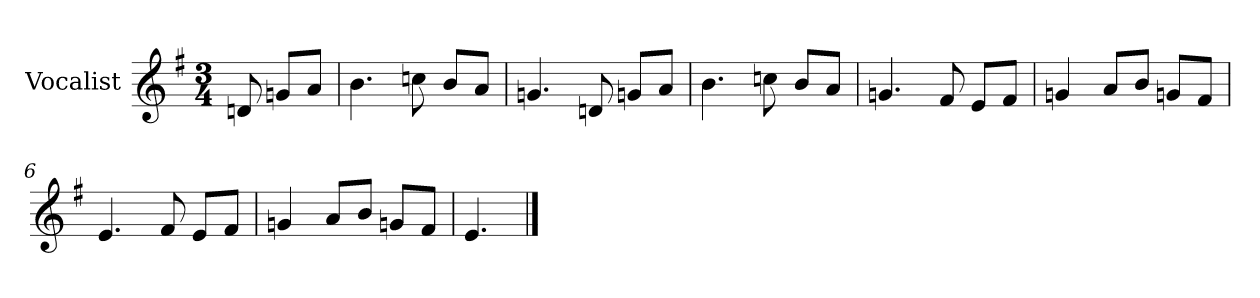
**kern
*part1
*staff1
*I"Vocalist
*k[f#]
*e:
*M3/4
=
8dn
8gnL
8aJ
=1
4.b
8ccn
8bL
8aJ
=2
4.gn
8dn
8gnL
8aJ
=3
4.b
8ccn
8bL
8aJ
=4
4.gn
8f#
8eL
8f#J
=5
4gn
8aL
8bJ
8gnL
8f#J
=6
4.e
8f#
8eL
8f#J
=7
4gn
8aL
8bJ
8gnL
8f#J
=8
4.e
==
*-
